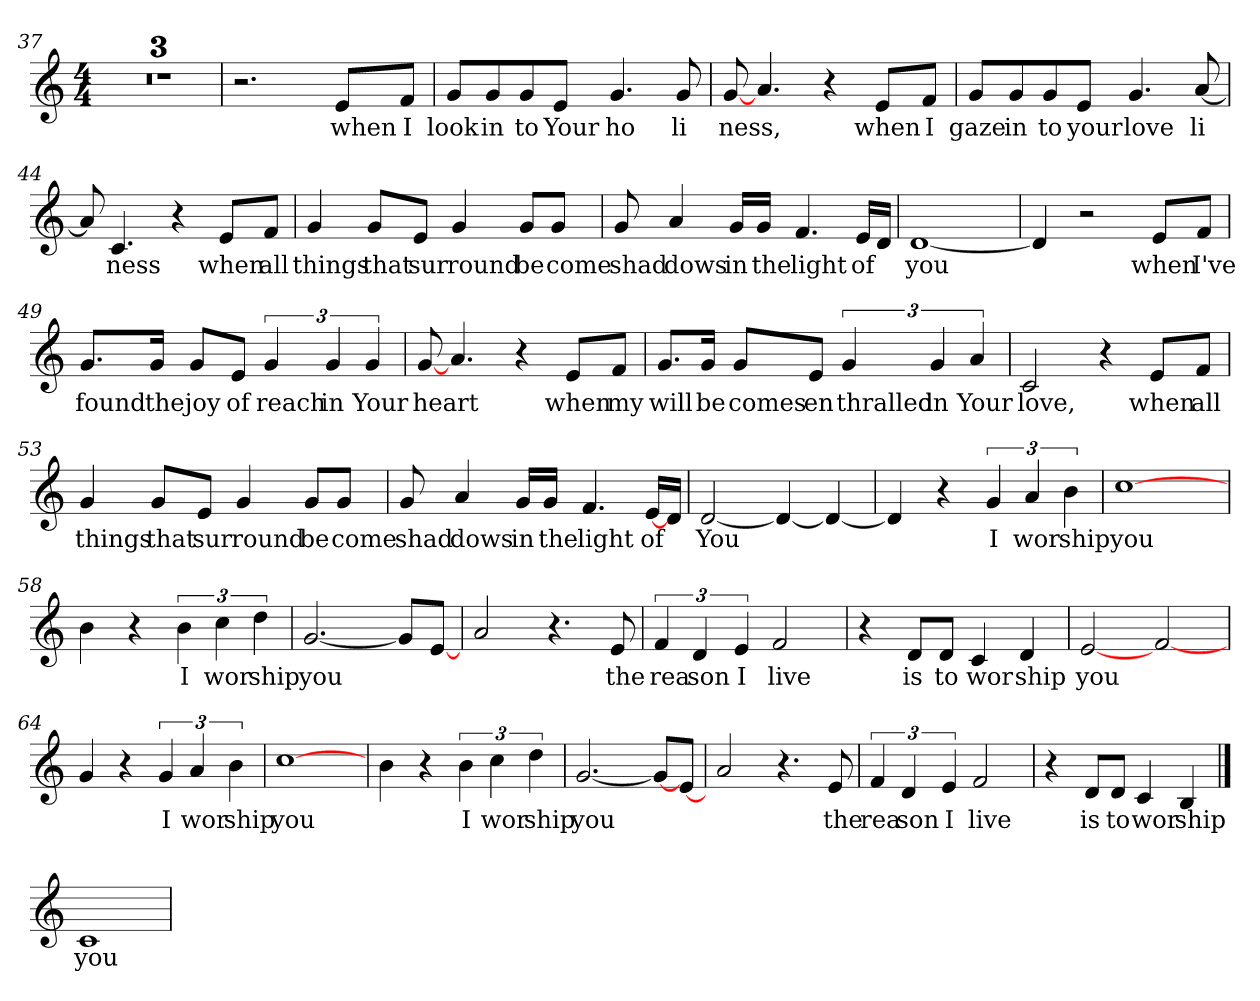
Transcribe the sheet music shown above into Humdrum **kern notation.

**kern	**text
*part1	*part1
*staff1	*staff1
*clefG2	*
*k[]	*
*C:	*
*M4/4	*
=37	=37
1r	.
=38	=38
1r	.
=39	=39
1r	.
=40	=40
2.r	.
!	!LO:LY:b
8e/L	when
!	!LO:LY:b
8f/J	I
=41	=41
!	!LO:LY:b
8g/L	look
!	!LO:LY:b
8g/	in
!	!LO:LY:b
8g/	to
!	!LO:LY:b
8e/J	Your
!	!LO:LY:b
4.g/	ho
!	!LO:LY:b
8g/	li
!!LO:PB:g=z
=42	=42
!	!LO:LY:b
[8g/	ness,
4.a/	.
4r	.
!	!LO:LY:b
8e/L	when
!	!LO:LY:b
8f/J	I
=43	=43
!	!LO:LY:b
8g/L	gaze
!	!LO:LY:b
8g/	in
!	!LO:LY:b
8g/	to
!	!LO:LY:b
8e/J	your
!	!LO:LY:b
4.g/	love
!	!LO:LY:b
[8a/	li
=44	=44
8a/]	.
!	!LO:LY:b
4.c/	ness
4r	.
!	!LO:LY:b
8e/L	when
!	!LO:LY:b
8f/J	all
=45	=45
!	!LO:LY:b
4g/	things
!	!LO:LY:b
8g/L	that
!	!LO:LY:b
8e/J	sur
!	!LO:LY:b
4g/	round
!	!LO:LY:b
8g/L	be
!	!LO:LY:b
8g/J	come
!!LO:LB:g=z
=46	=46
!	!LO:LY:b
8g/	shad
!	!LO:LY:b
4a/	dows
!	!LO:LY:b
16g/LL	in
!	!LO:LY:b
16g/JJ	the
!	!LO:LY:b
4.f/	light
!	!LO:LY:b
16e/LL	of
16d/JJ	.
=47	=47
!	!LO:LY:b
[1d	you
=48	=48
4d/]	.
2r	.
!	!LO:LY:b
8e/L	when
!	!LO:LY:b
8f/J	I've
=49	=49
!	!LO:LY:b
8.g/L	found
!	!LO:LY:b
16g/Jk	the
!	!LO:LY:b
8g/L	joy
!	!LO:LY:b
8e/J	of
!	!LO:LY:b
6g/	reach
!	!LO:LY:b
6g/	in
!	!LO:LY:b
6g/	Your
!!LO:LB:g=z
=50	=50
!	!LO:LY:b
[8g/	heart
4.a/	.
4r	.
!	!LO:LY:b
8e/L	when
!	!LO:LY:b
8f/J	my
=51	=51
!	!LO:LY:b
8.g/L	will
!	!LO:LY:b
16g/Jk	be
!	!LO:LY:b
8g/L	comes
!	!LO:LY:b
8e/J	en
!	!LO:LY:b
6g/	thralled
!	!LO:LY:b
6g/	in
!	!LO:LY:b
6a/	Your
=52	=52
!	!LO:LY:b
2c/	love,
4r	.
!	!LO:LY:b
8e/L	when
!	!LO:LY:b
8f/J	all
=53	=53
!	!LO:LY:b
4g/	things
!	!LO:LY:b
8g/L	that
!	!LO:LY:b
8e/J	sur
!	!LO:LY:b
4g/	round
!	!LO:LY:b
8g/L	be
!	!LO:LY:b
8g/J	come
!!LO:LB:g=z
=54	=54
!	!LO:LY:b
8g/	shad
!	!LO:LY:b
4a/	dows
!	!LO:LY:b
16g/LL	in
!	!LO:LY:b
16g/JJ	the
!	!LO:LY:b
4.f/	light
!	!LO:LY:b
[16e/LL	of
16d/JJ	.
=55	=55
!	!LO:LY:b
[2d/	You
4d/_	.
4d/_	.
=56	=56
4d/]	.
4r	.
!	!LO:LY:b
6g/	I
!	!LO:LY:b
6a/	wor
!	!LO:LY:b
6b\	ship
=57	=57
!	!LO:LY:b
[1cc	you
=58	=58
4b\	.
4r	.
!	!LO:LY:b
6b\	I
!	!LO:LY:b
6cc\	wor
!	!LO:LY:b
6dd\	ship
!!LO:LB:g=z
=59	=59
!	!LO:LY:b
[2.g/	you
8g/L]	.
[8e/J	.
=60	=60
2a/	.
4.r	.
!	!LO:LY:b
8e/	the
=61	=61
!	!LO:LY:b
6f/	rea
!	!LO:LY:b
6d/	son
!	!LO:LY:b
6e/	I
!	!LO:LY:b
2f/	live
=62	=62
4r	.
!	!LO:LY:b
8d/L	is
!	!LO:LY:b
8d/J	to
!	!LO:LY:b
4c/	wor
!	!LO:LY:b
4d/	ship
=63	=63
!	!LO:LY:b
[2e/	you
[2f/	.
=64	=64
4g/	.
4r	.
!	!LO:LY:b
6g/	I
!	!LO:LY:b
6a/	wor
!	!LO:LY:b
6b\	ship
!!LO:LB:g=z
=65	=65
!	!LO:LY:b
[1cc	you
=66	=66
4b\	.
4r	.
!	!LO:LY:b
6b\	I
!	!LO:LY:b
6cc\	wor
!	!LO:LY:b
6dd\	ship
=67	=67
!	!LO:LY:b
[2.g/	you
8g/L_	.
[8e/J	.
=68	=68
2a/	.
4.r	.
!	!LO:LY:b
8e/	the
=69	=69
!	!LO:LY:b
6f/	rea
!	!LO:LY:b
6d/	son
!	!LO:LY:b
6e/	I
!	!LO:LY:b
2f/	live
=70	=70
4r	.
!	!LO:LY:b
8d/L	is
!	!LO:LY:b
8d/J	to
!	!LO:LY:b
4c/	wor
!	!LO:LY:b
4B/	ship
==71	==71
!	!LO:LY:b
1c	you
=	=
*-	*-
